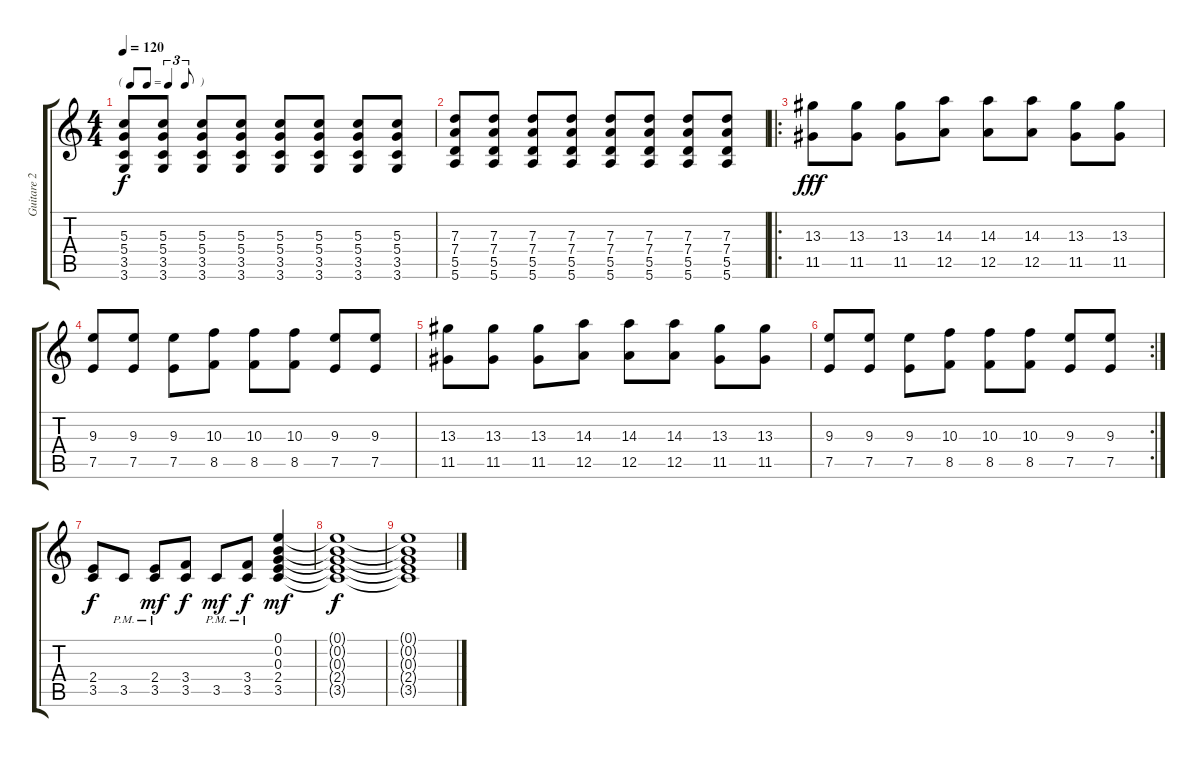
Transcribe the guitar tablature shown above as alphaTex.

\track ("Guitare 2" "Guitare 2") {instrument electricguitarclean}
\staff {score tabs}
\tuning (E4 B3 G3 D3 A2 E2) {hide}
\ts (4 4)
\tf triplet8th
\tempo 120
\clef g2
\ks c
(5.3 5.4 3.5 3.6).8{dy f} (5.3 5.4 3.5 3.6).8 (5.3 5.4 3.5 3.6).8 (5.3 5.4 3.5 3.6).8 (5.3 5.4 3.5 3.6).8 (5.3 5.4 3.5 3.6).8 (5.3 5.4 3.5 3.6).8 (5.3 5.4 3.5 3.6).8 |
(7.3 7.4 5.5 5.6).8 (7.3 7.4 5.5 5.6).8 (7.3 7.4 5.5 5.6).8 (7.3 7.4 5.5 5.6).8 (7.3 7.4 5.5 5.6).8 (7.3 7.4 5.5 5.6).8 (7.3 7.4 5.5 5.6).8 (7.3 7.4 5.5 5.6).8 |
\ro
(13.3 11.5).8{dy fff instrument distortionguitar} (13.3 11.5).8 (13.3 11.5).8 (14.3 12.5).8 (14.3 12.5).8 (14.3 12.5).8 (13.3 11.5).8 (13.3 11.5).8 |
(9.3 7.5).8 (9.3 7.5).8 (9.3 7.5).8 (10.3 8.5).8 (10.3 8.5).8 (10.3 8.5).8 (9.3 7.5).8 (9.3 7.5).8 |
(13.3 11.5).8{instrument distortionguitar} (13.3 11.5).8 (13.3 11.5).8 (14.3 12.5).8 (14.3 12.5).8 (14.3 12.5).8 (13.3 11.5).8 (13.3 11.5).8 |
\rc 2
(9.3 7.5).8 (9.3 7.5).8 (9.3 7.5).8 (10.3 8.5).8 (10.3 8.5).8 (10.3 8.5).8 (9.3 7.5).8 (9.3 7.5).8 |
(2.4 3.5).8{dy f} 3.5{pm}.8 (2.4{pm} 3.5{pm}).8{dy mf} (3.4 3.5).8{dy f} 3.5{pm}.8{dy mf} (3.4{pm} 3.5{pm}).8{dy f} (0.1 0.2 0.3 2.4 3.5).4{dy mf} |
(0.1{t} 0.2{t} 0.3{t} 2.4{t} 3.5{t}).1{dy f} |
(0.1{t} 0.2{t} 0.3{t} 2.4{t} 3.5{t}).1
